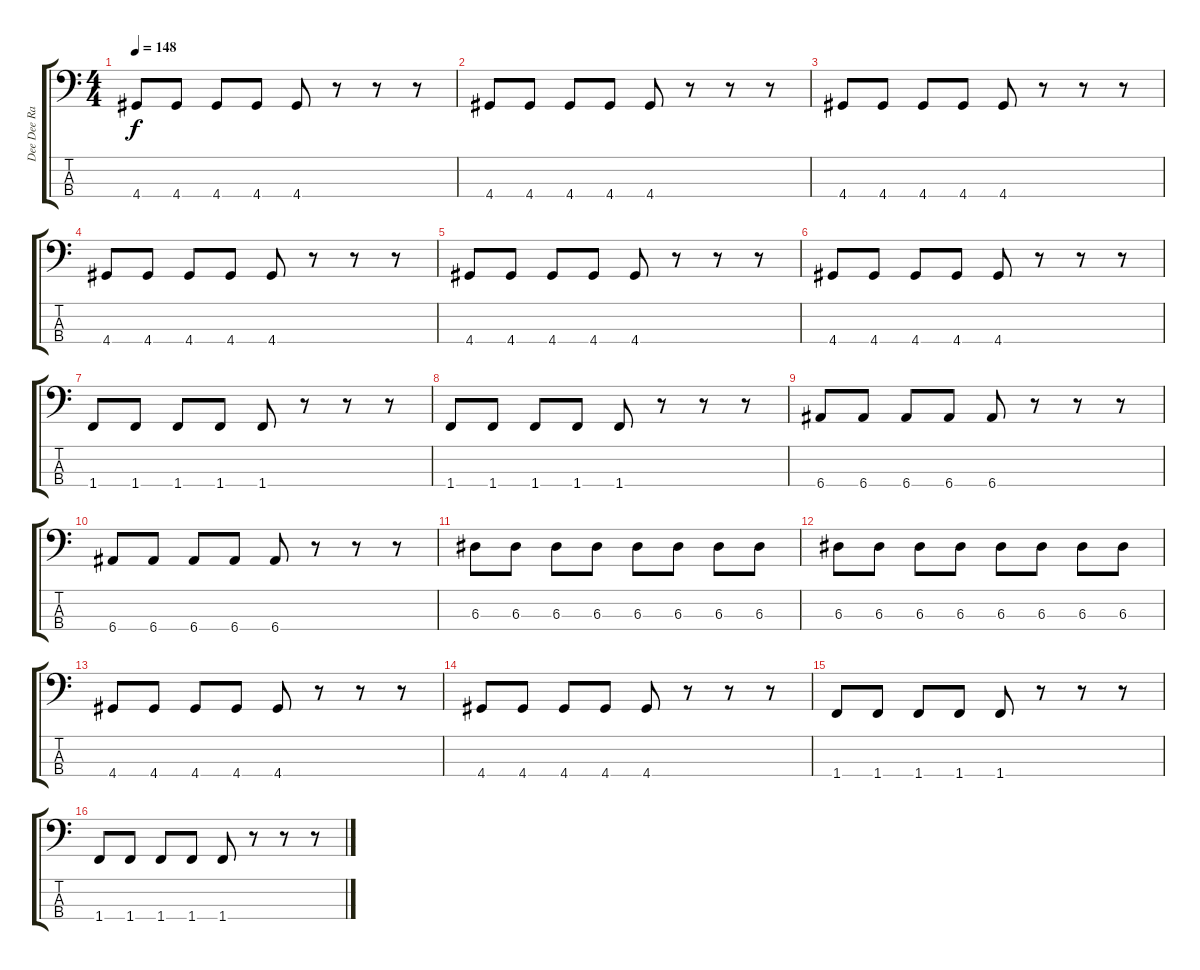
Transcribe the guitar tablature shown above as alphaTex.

\track ("Dee Dee Ramone" "Dee Dee Ra") {instrument electricbasspick}
\staff {score tabs}
\tuning (G2 D2 A1 E1) {hide}
\ts (4 4)
\tempo 148
\clef f4
\ks c
4.4.8{txt "" dy f instrument electricbasspick} 4.4.8 4.4.8 4.4.8 4.4.8 r.8 r.8 r.8 |
4.4.8 4.4.8 4.4.8 4.4.8 4.4.8 r.8 r.8 r.8 |
4.4.8 4.4.8 4.4.8 4.4.8 4.4.8 r.8 r.8 r.8 |
4.4.8 4.4.8 4.4.8 4.4.8 4.4.8 r.8 r.8 r.8 |
4.4.8 4.4.8 4.4.8 4.4.8 4.4.8 r.8 r.8 r.8 |
4.4.8 4.4.8 4.4.8 4.4.8 4.4.8 r.8 r.8 r.8 |
1.4.8 1.4.8 1.4.8 1.4.8 1.4.8 r.8 r.8 r.8 |
1.4.8 1.4.8 1.4.8 1.4.8 1.4.8 r.8 r.8 r.8 |
6.4.8 6.4.8 6.4.8 6.4.8 6.4.8 r.8 r.8 r.8 |
6.4.8 6.4.8 6.4.8 6.4.8 6.4.8 r.8 r.8 r.8 |
6.3.8{txt ""} 6.3.8 6.3.8 6.3.8 6.3.8 6.3.8 6.3.8 6.3.8 |
6.3.8 6.3.8 6.3.8 6.3.8 6.3.8 6.3.8 6.3.8 6.3.8 |
4.4.8 4.4.8 4.4.8 4.4.8 4.4.8 r.8 r.8 r.8 |
4.4.8 4.4.8 4.4.8 4.4.8 4.4.8 r.8 r.8 r.8 |
1.4.8 1.4.8 1.4.8 1.4.8 1.4.8 r.8 r.8 r.8 |
1.4.8 1.4.8 1.4.8 1.4.8 1.4.8 r.8 r.8 r.8
